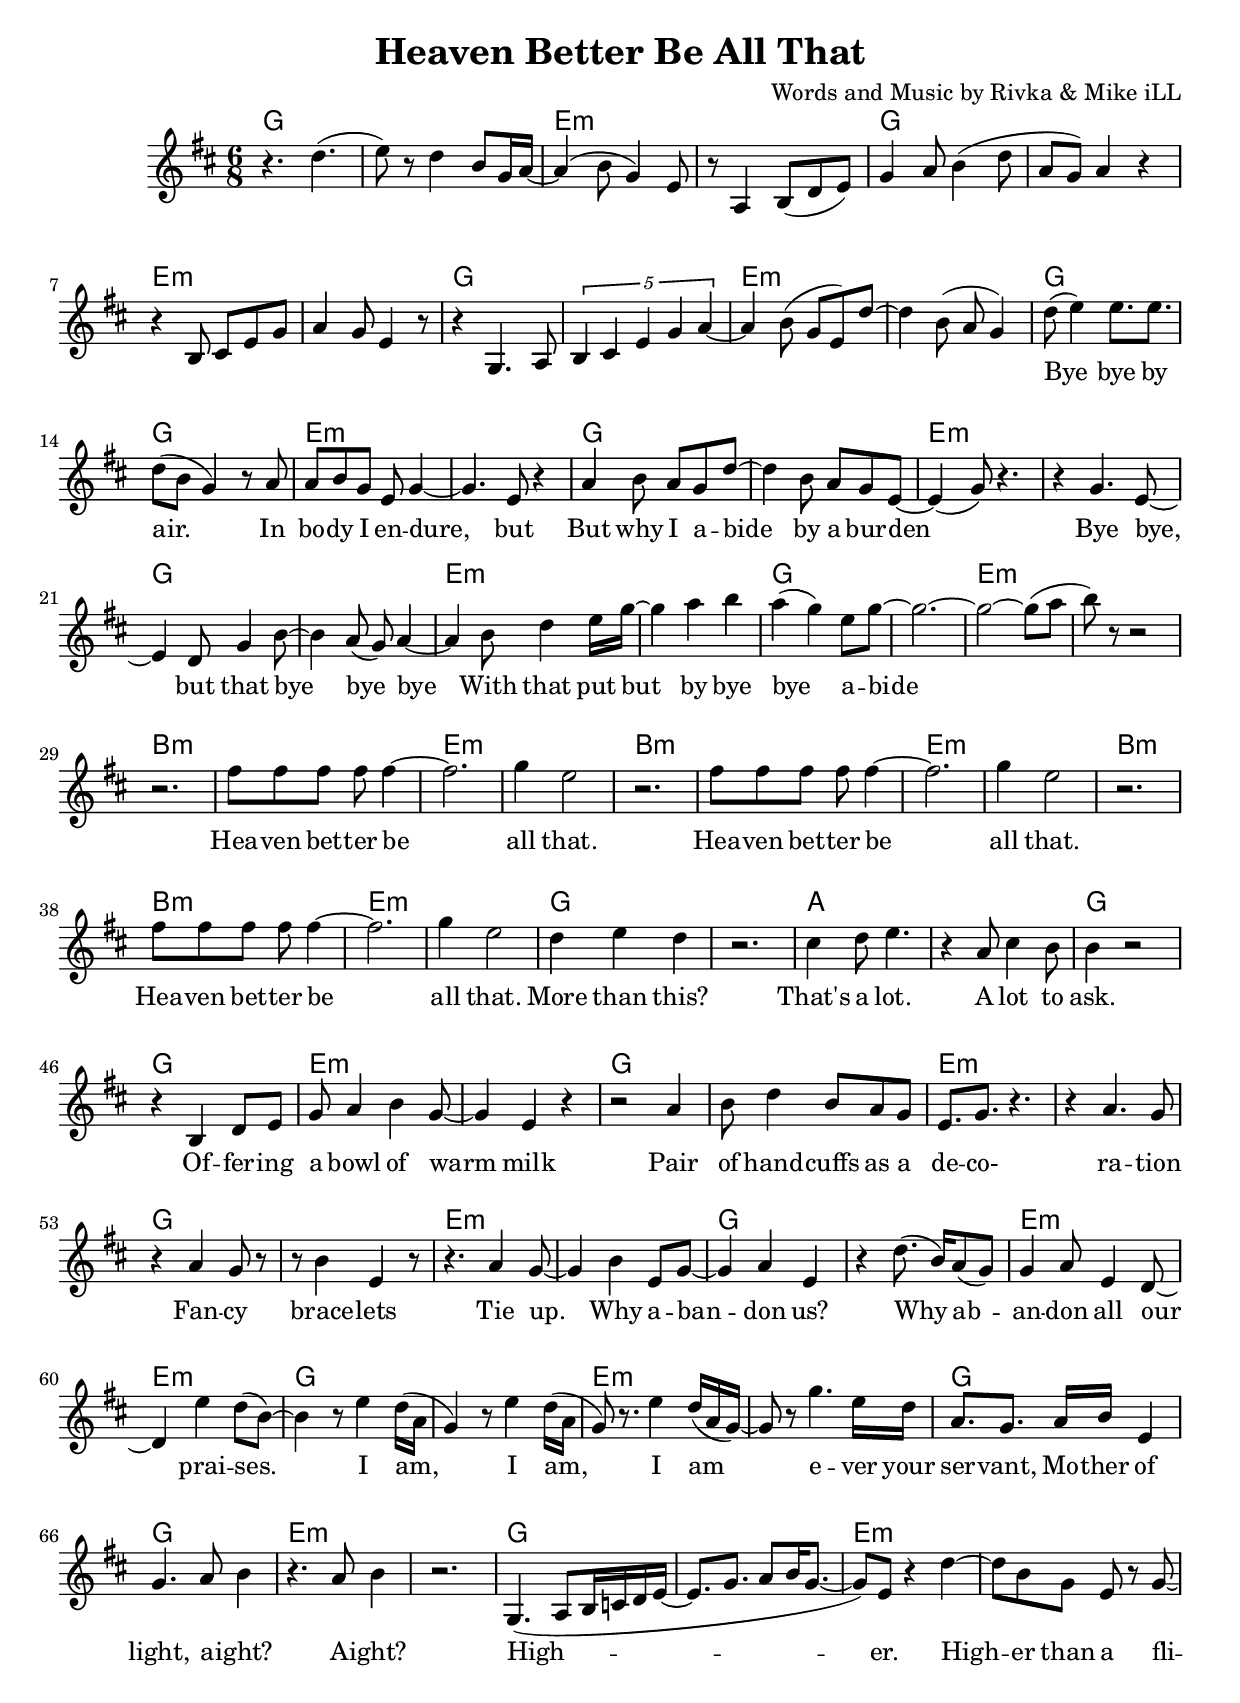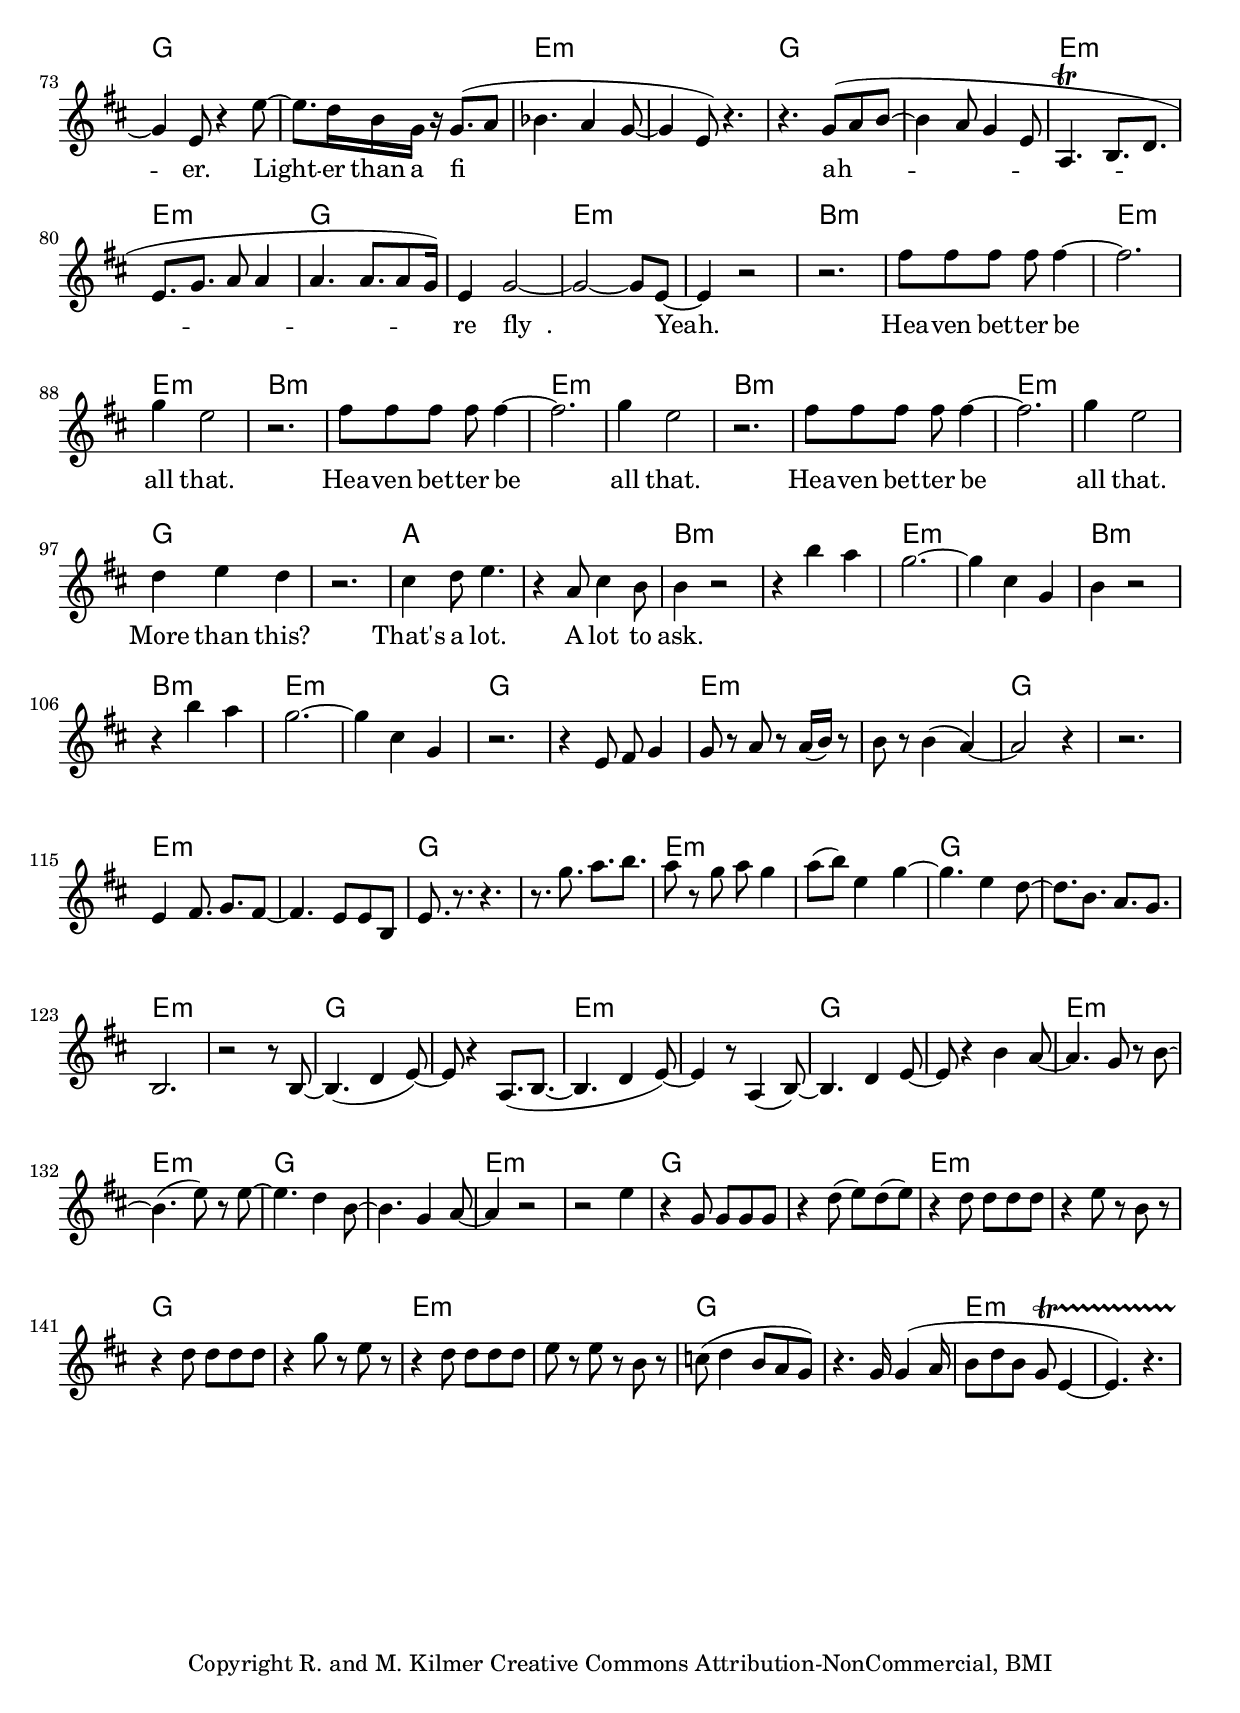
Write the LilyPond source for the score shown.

\version "2.18.2"

\header {
  title = "Heaven Better Be All That"
  composer = "Words and Music by Rivka & Mike iLL"
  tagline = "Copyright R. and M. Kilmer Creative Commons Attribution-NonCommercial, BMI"
}

\paper{ print-page-number = ##f bottom-margin = 0.5\in }

melody = \relative c'' {
  \clef treble
  \key d \major
  \time 6/8 
  
  r4. d( | e8) r d4 b8 g16 a~ | a4( b8 g4) e8 | r8 a,4 b8( d e) |
  g4 a8 b4( d8 | a g) a4 r | r b,8 cis e g | a4 g8 e4 r8 |
  r4 g,4. a8 | \tuplet 5/3 { b4 cis e g a~ } | a4 b8( g e) d'~ |
  d4 b8( a g4 ) |
  
  \new Voice = "lyrics" {
  	d'8( e4) e8. e | d8( b g4) r8 a | % bye bye by air. In
  	a b g e g4~ | g4. e8 r4 | % In body i endure but
  	a4 b8 a g d'~ | d4 b8 a g e~ | e4( g8) r4. | r4 g4. e8~ | % But why I abide by a burden. Bye bye, 
	e4 d8 g4 b8~ | b4 a8( g) a4~ | % bye, but that bye bye bye
	a b8 d4 e16 g~ | g4 a b | a( g) e8 g8~ | g2.~ | % With that put but bye bye abide
	g2~ g8( a8 | b8) r8 r2 | % abide
	
	r2. | fis8 fis fis fis fis4~ | fis2. | g4 e2 | % Heaven better
	r2. | fis8 fis fis fis fis4~ | fis2. | g4 e2 |
	r2. | fis8 fis fis fis fis4~ | fis2. | g4 e2 |
	d4 e d | r2. | cis4 d8 e4. | r4 a,8 cis4 b8 | % That's a lot ... a lot to
	b4 r2 |
	
	r4 b, d8 e | g a4 b4 g8~ | g4 e r |  % Offering a bowl of warm milk
	r2 a4 | b8 d4 b8 a g | e8. g r4. | r4 a4. g8 | % Pair of handcuffs as a decoration
	r4 a g8 r | r b4 e, r8 |% Fancy bracelets
	r4. a4 g8~ | g4 b e,8 g~ | % Tie up. Why ab- 
	g4 a4 e | r d'8.( b16) a8( g) | g4 a8 e4 d8~ | d4 e'4 d8( b~ ) | % andon us. Why abandon all our praises.
	b4 r8 e4 d16( a | % 

	g4) r8 e'4 d16( a | g8) r8. e'4 d16( a g~)  | % I am, I am,
	g8 r g'4. e16 d | a8. g a16 b e,4 |  % I am ever your servant,
	g4. a8 b4 | r4. a8 b4 | %  Mother of light, a' right? A' right?
	r2. | 
	g,4.( a8 b16 c d e~ | e8. g8. a8 b16 g8.~ | % High- 
	g8) e8 r4 d'~ | d8 b8 g e r g~ | % er. Higher than a fl-
	g4 e8 r4 e'8~ | e8. d16 b g r g8.( a8 | % ier. Lighter than a fi-
	bes4. a4 g8~ | g4 e8) r4. | % __ 
	r4. g8( a b~ | b4 a8 g4 e8 | % I
	a,4.\trill b8. d | e8. g a8 a4 | % __
	a4. a8. a8 g16) | e4 g2~ | g2~ g8 e8~ | e4 r2 | % re fly. Yeah.

	% CHORUS
	r2. | fis'8 fis fis fis fis4~ | fis2. | g4 e2 | % Heaven better
	r2. | fis8 fis fis fis fis4~ | fis2. | g4 e2 |
	r2. | fis8 fis fis fis fis4~ | fis2. | g4 e2 |
	d4 e d | r2. | cis4 d8 e4. | r4 a,8 cis4 b8 | % That's a lot ... a lot to
	b4 r2 | % ask.
  }
  
  r4 b' a | g2.~ | g4 cis, g | 
  b4 r2 | r4 b' a | g2.~ | g4 cis, g | 
	
  \context Voice = "lyrics" {
  	\set associatedVoice = "text"
  	r2. | r4 e8 fis g4 | g8 r a r a16( b) r8 | b r b4( a~)  | % Fa la la la I I I I
	a2 r4 | r2. | e4 fis8. g fis8~ | fis4. e8 e b | % mBorn by a tribe I like and 
	e8. r r4. | r8. g' a b | a8 r g a g4 | a8( b) e,4 g~ | % love. Bold trends I try, would not defy tra-
	g4. e4 d8~ | d8. b a g | b,2. | r2 r8 b~ |  % dition, but let me be clear. Her-.

	b4.( d4 e8)~ | e r4 a,8.( b~ | b4. d4 e8)~ | e4 r8 a,4( b8~) | b4. d4 e8~ | e r4 b'4 a8~ | a4. % Her. Our. All our us combined 
	g8 r b~ | b4.( e8) r e~ | e4. d4 b8~ | b4. g4 a8~ | a4 r2 | r e'4 | % right here. Ever come what lie. Ah.
	r4 g,8 g g g | r4 d'8( e) d( e) | % Holler holler. Hip hip.
	r4 d8 d d d | r4 e8 r b r | % Hell of hell of hip hip.
	r4 d8 d d d | r4 g8 r e r | % Halleluja hip hip.
	r4 d8 d d d | e r e r b r | % Halleluja hip hip. What

	c8( d4 b8 a g) | r4. g16 g4( a16 | b8 d b g \startTrillSpan e4~ | e4.)  r | % Here n I a 
	
  }
}
  
text = \lyricmode {
 Bye bye by air. In bo -- dy I en -- dure, but
 But why I a -- bide by a bur -- den
 Bye bye, but that bye bye bye
 With that put but by bye bye a -- bide
 
 Hea -- ven bet -- ter be all that.
 Hea -- ven bet -- ter be all that.
 Hea -- ven bet -- ter be all that.
 More than this? That's a lot. A lot to ask.
 
 Of -- fer -- ing a bowl of warm milk
 Pair of hand -- cuffs as a de -- co- ra -- tion
 Fan -- cy brace -- lets
 Tie up. Why a -- ban -- don us?
 Why ab -- an -- don all our prai -- ses.
 
 I am, I am, I am e -- ver your ser -- vant, 
 Mo -- ther of light, a -- ight? A -- ight?
 High -- er. High -- er than a fli -- er.
 Light -- er than a fi__ ah -- re  fly__. Yeah.
 
 Hea -- ven bet -- ter be all that.
 Hea -- ven bet -- ter be all that.
 Hea -- ven bet -- ter be all that.
 More than this? That's a lot. A lot to ask.
 
 Fa la la la I I I I
 Born by a tribe I like and love.
 Bold trends I try, would not de -- fy tra -- di -- tion,
 but let me be clear.
 
 Her. Our. All our us com -- bined right here.
 E -- ver come what lie. Ah.
 Hol -- ler hol -- ler. Hip hip.
 Hell of hell of hip hip.
 Hal -- le -- lu -- ja hip hip.
 Hal -- le -- lu -- ja hip hip. What
 
 Here ’n’ I a 
 Yeah I I I I I a
 Awh ah an
 
 High, why I ever
 Why I ever lie yeah
 Hey it’s such a game we are play -- ing. Yeah. Hey.
 
 Hey hey hey hip hip by us say what by us say what said tru all of my yo -- del 
 Hip hip my yo -- del goin’ up.
  
 In that spot, that mind that got de -- sire less
 Be on that
 Great land that feels
 Bet -- ter than hea -- ven e -- ver
 Soft -- ly as a land -- ing fea -- ther
 Gent -- ly by a well ad -- roit, sweet, nim -- ble fin -- ger of sky
  
 Rol -- ling and a tum- ba- ling a --
 round a -- bout a -- bove a mo -- ther
 Rea -- dy e -- ver. A -- ny wea -- ther.
 Gui -- ded by com -- plete sur -- ren -- der.
 
 Man and wo -- man, hum -- an -- kind we
 All got deep and deep -- er in -- to trou -- ble
 Mmm Build that build that Ba -- bel Tower up
 
 Za ba bap za ba bap
 Za ba bap ba ba ba bap
 Ba ba bap ba ba bap ba ba bap
 Ba ba ba bop bop bop bap ba bap
 
 High -- er high -- er high -- er high -- er 
 High -- er high -- er wow!
 
 Got it in our blood, papa. Good, papa.
 Ma was in the wood cut pile up up far
 Thought I un -- der -- stood what the thought was for
 How ‘bout by lunch I for -- get it?
 
 Eve -- ry day I wake up
 So far. What for?
 But I lie a -- wake a lot late ask not what for
 Walk -- ing on a wide
 One a wide foot-pound -- ed ground net -- work of trails
 
 Eve -- ry time we think that we’ve found some peace and some
 Peace and some peace and se -- cu -- ri -- ty
 Well bud -- dy babe you can bet bet bet that the me -- di -- a.
 Au -- di -- o, vi -- de -- o, bill -- board and ra -- di -- o
 Grab -- bing a -- hold of my mind and my wal -- let
 Ben -- ny af -- ter Ben -- ny and a
 Bil -- lion and a bil -- lion and a
 Zil -- lion you would think that we’re buy -- ing
 La la la la la life af -- ter life

}
 


harmonies = \chordmode {
	g2. | g | e:min | e:min | g | g | e:min | e:min |
	g | g | e:min | e:min | g | g | e:min | e:min |
	g | g | e:min | e:min | g | g | e:min | e:min |
	g | g | e:min | e:min |
	
	% Chorus
	b2.:min | b:min | e:min | e:min |
	b2.:min | b:min | e:min | e:min |
	b2.:min | b:min | e:min | e:min |
	g | g | a | a |
	g | g | e:min | e:min 
	
	g2. | g | e:min | e:min | g | g | e:min | e:min |
	g | g | e:min | e:min | g | g | e:min | e:min |
	g | g | e:min | e:min | g | g | e:min | e:min |
	g | g | e:min | e:min | g | g | e:min | e:min |
	g | g | e:min | e:min |
	
	% Chorus
	b2.:min | b:min | e:min | e:min |
	b2.:min | b:min | e:min | e:min |
	b2.:min | b:min | e:min | e:min |
	g | g | a | a |
	b2.:min | b:min | e:min | e:min |
	b2.:min | b:min | e:min | e:min |
	
	g | g | e:min | e:min | g | g | e:min | e:min |
	g | g | e:min | e:min | g | g | e:min | e:min |
	g | g | e:min | e:min | g | g | e:min | e:min |
	g | g | e:min | e:min | g | g | e:min | e:min |
	g | g | e:min | e:min | g | g | e:min | e:min |
}

\score {
  <<
    \new ChordNames {
      \set chordChanges = ##t
      \harmonies
    }
  	\new Voice = "voice" { \melody  }
  	\new Lyrics \lyricsto "lyrics" \text
  >>
  
  \layout { }
  \midi { }
}

%Additional Notes
\markup \fill-line {
\column {
" "
" "
" "
" "
" "
  }
}
